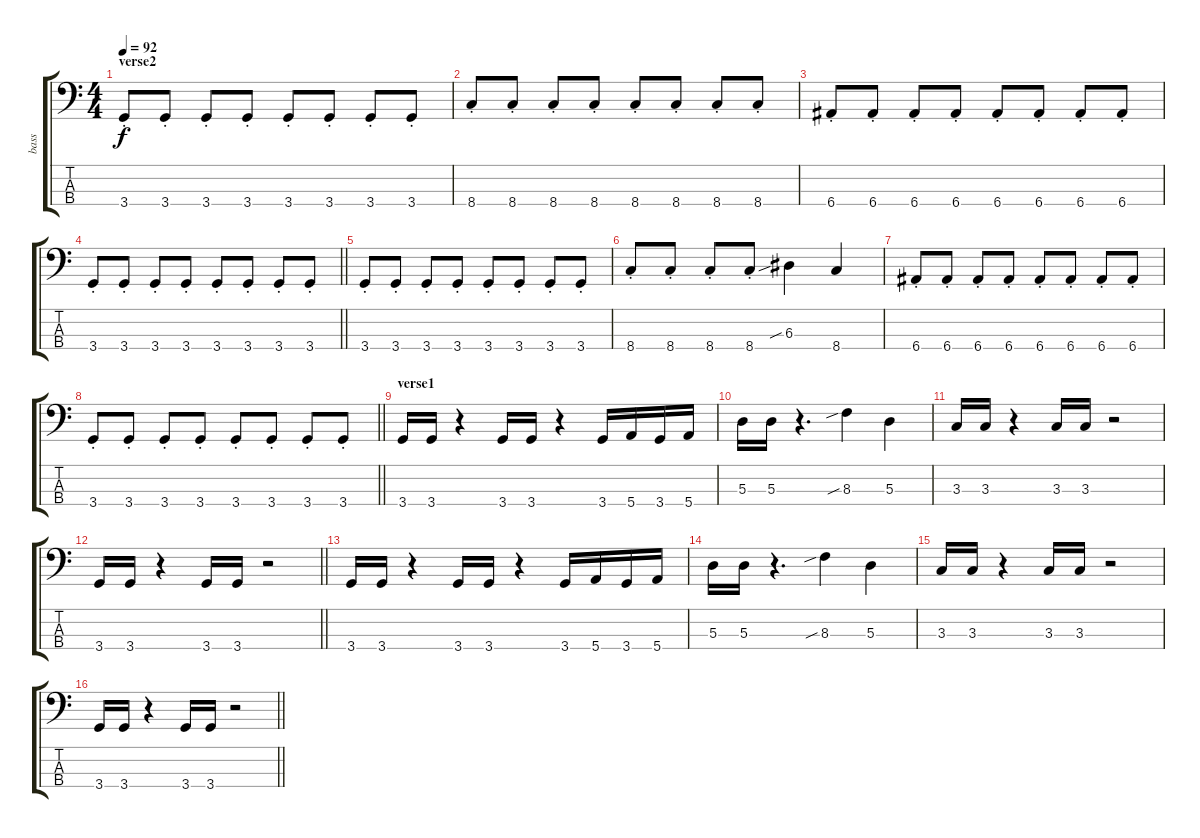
\track ("bass" "bass") {instrument electricbassfinger}
\staff {score tabs}
\tuning (G2 D2 A1 E1) {hide}
\ts (4 4)
\section ("" "verse2")
\tempo 92
\clef f4
\ks c
3.4{st}.8{dy f} 3.4{st}.8 3.4{st}.8 3.4{st}.8 3.4{st}.8 3.4{st}.8 3.4{st}.8 3.4{st}.8 |
8.4{st}.8 8.4{st}.8 8.4{st}.8 8.4{st}.8 8.4{st}.8 8.4{st}.8 8.4{st}.8 8.4{st}.8 |
6.4{st}.8 6.4{st}.8 6.4{st}.8 6.4{st}.8 6.4{st}.8 6.4{st}.8 6.4{st}.8 6.4{st}.8 |
\barLineRight lightlight
3.4{st}.8 3.4{st}.8 3.4{st}.8 3.4{st}.8 3.4{st}.8 3.4{st}.8 3.4{st}.8 3.4{st}.8 |
3.4{st}.8 3.4{st}.8 3.4{st}.8 3.4{st}.8 3.4{st}.8 3.4{st}.8 3.4{st}.8 3.4{st}.8 |
8.4{st}.8 8.4{st}.8 8.4{st}.8 8.4{st}.8 6.3{sib}.4 8.4.4 |
6.4{st}.8 6.4{st}.8 6.4{st}.8 6.4{st}.8 6.4{st}.8 6.4{st}.8 6.4{st}.8 6.4{st}.8 |
\barLineRight lightlight
3.4{st}.8 3.4{st}.8 3.4{st}.8 3.4{st}.8 3.4{st}.8 3.4{st}.8 3.4{st}.8 3.4{st}.8 |
\section ("" "verse1")
3.4.16 3.4.16 r.4 3.4.16 3.4.16 r.4 3.4.16 5.4.16 3.4.16 5.4.16 |
5.3.16 5.3.16 r.4{d} 8.3{sib}.4 5.3.4 |
3.3.16 3.3.16 r.4 3.3.16 3.3.16 r.2 |
\barLineRight lightlight
3.4.16 3.4.16 r.4 3.4.16 3.4.16 r.2 |
3.4.16 3.4.16 r.4 3.4.16 3.4.16 r.4 3.4.16 5.4.16 3.4.16 5.4.16 |
5.3.16 5.3.16 r.4{d} 8.3{sib}.4 5.3.4 |
3.3.16 3.3.16 r.4 3.3.16 3.3.16 r.2 |
\barLineRight lightlight
3.4.16 3.4.16 r.4 3.4.16 3.4.16 r.2
